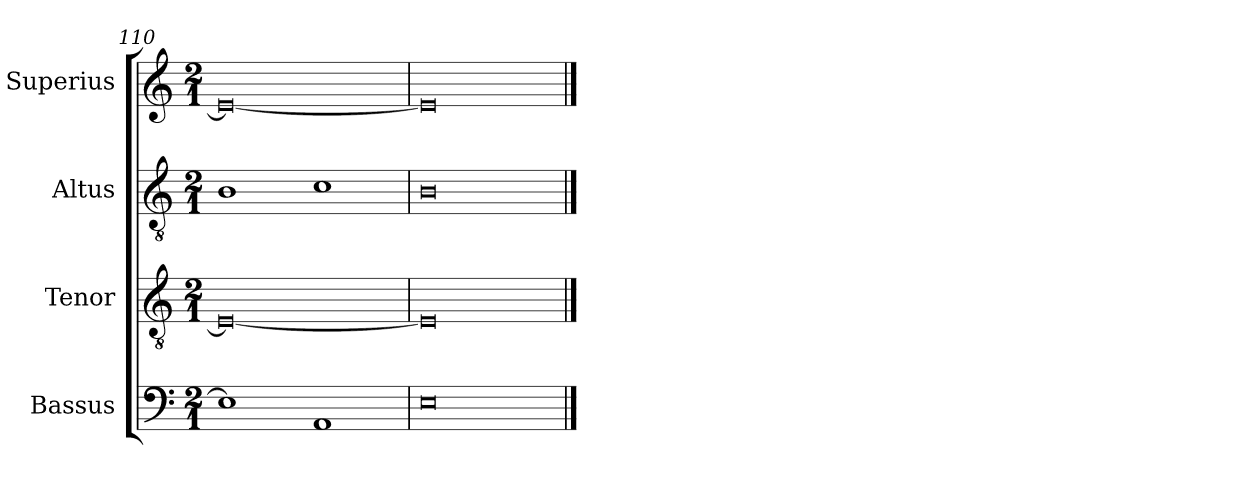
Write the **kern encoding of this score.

**kern	**kern	**kern	**kern
*part4	*part3	*part2	*part1
*staff4	*staff3	*staff2	*staff1
*I"Bassus	*I"Tenor	*I"Altus	*I"Superius
*I'B	*I'T	*I'A	*I'S
*clefF4	*clefGv2	*clefGv2	*clefG2
*k[]	*k[]	*k[]	*k[]
*M2/1	*M2/1	*M2/1	*M2/1
=110	=110	=110	=110
1E]	0E_	1B	0e_
1AA	.	1c	.
=111	=111	=111	=111
0E	0E]	0B	0e]
==	==	==	==
*-	*-	*-	*-
